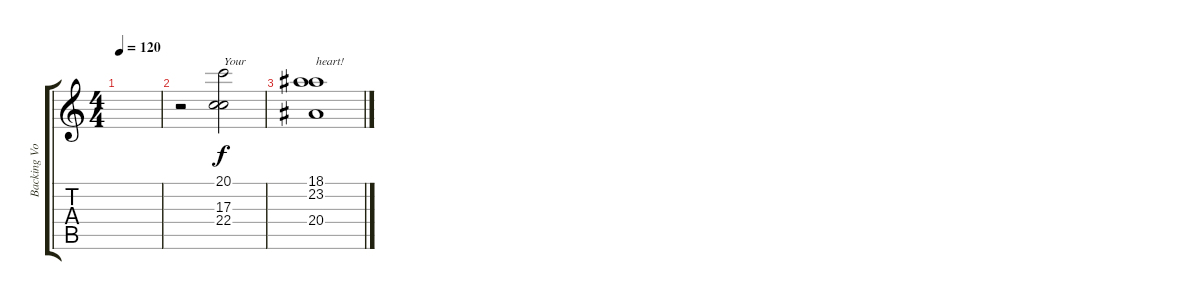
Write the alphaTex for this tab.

\track ("Backing Vocals" "Backing Vo") {instrument voiceoohs}
\staff {score tabs}
\tuning (E4 B3 G3 D3 A2 E2) {hide}
\ts (4 4)
\tempo 120
\clef g2
\ks c
|
r.2 (20.1 17.3 22.4).2{txt "Your"} |
(18.1 23.2 20.4).1{txt "heart!"}
